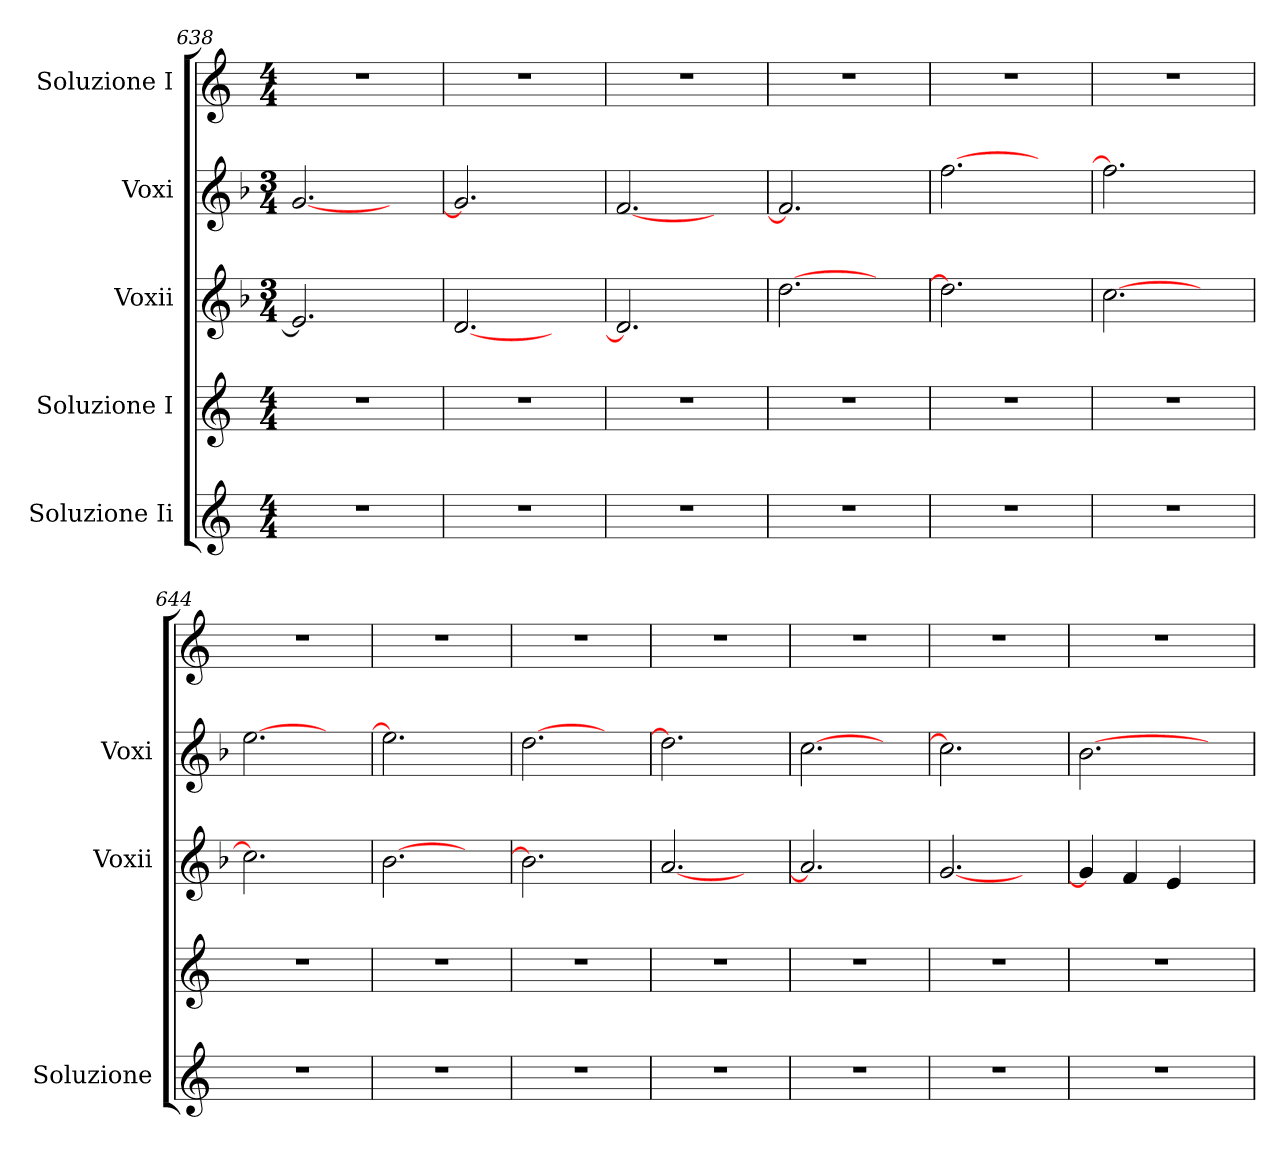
**kern	**kern	**kern	**kern	**kern
*part5	*part4	*part3	*part2	*part1
*staff5	*staff4	*staff3	*staff2	*staff1
*I"Soluzione Ii	*I"Soluzione I	*I"Voxii	*I"Voxi	*I"Soluzione I
*I'Soluzione	*	*I'Voxii	*I'Voxi	*
!!LO:LB:g=z
*clefG2	*clefG2	*clefG2	*clefG2	*clefG2
*k[]	*k[]	*k[b-]	*k[b-]	*k[]
*C:	*C:	*F:	*F:	*C:
*M4/4	*M4/4	*M3/4	*M3/4	*M4/4
=638	=638	=638	=638	=638
1r	1r	2.e/]	[<2.g/	1r
.	.	4ryy	4ryy	.
=639	=639	=639	=639	=639
1r	1r	[<2.d/	2.g/]	1r
.	.	4ryy	4ryy	.
=640	=640	=640	=640	=640
1r	1r	2.d/]	[<2.f/	1r
.	.	4ryy	4ryy	.
=641	=641	=641	=641	=641
1r	1r	[>2.dd\	2.f/]	1r
.	.	4ryy	4ryy	.
=642	=642	=642	=642	=642
1r	1r	2.dd\]	[>2.ff\	1r
.	.	4ryy	4ryy	.
=643	=643	=643	=643	=643
1r	1r	[>2.cc\	2.ff\]	1r
.	.	4ryy	4ryy	.
=644	=644	=644	=644	=644
1r	1r	2.cc\]	[>2.ee\	1r
.	.	4ryy	4ryy	.
=645	=645	=645	=645	=645
1r	1r	[>2.b-\	2.ee\]	1r
.	.	4ryy	4ryy	.
=646	=646	=646	=646	=646
1r	1r	2.b-\]	[>2.dd\	1r
.	.	4ryy	4ryy	.
=647	=647	=647	=647	=647
1r	1r	[<2.a/	2.dd\]	1r
.	.	4ryy	4ryy	.
=648	=648	=648	=648	=648
1r	1r	2.a/]	[>2.cc\	1r
.	.	4ryy	4ryy	.
=649	=649	=649	=649	=649
1r	1r	[<2.g/	2.cc\]	1r
.	.	4ryy	4ryy	.
=650	=650	=650	=650	=650
1r	1r	4g/]	[<2.b-\	1r
.	.	4f/	.	.
.	.	4e/	.	.
.	.	4ryy	4ryy	.
=	=	=	=	=
*-	*-	*-	*-	*-
